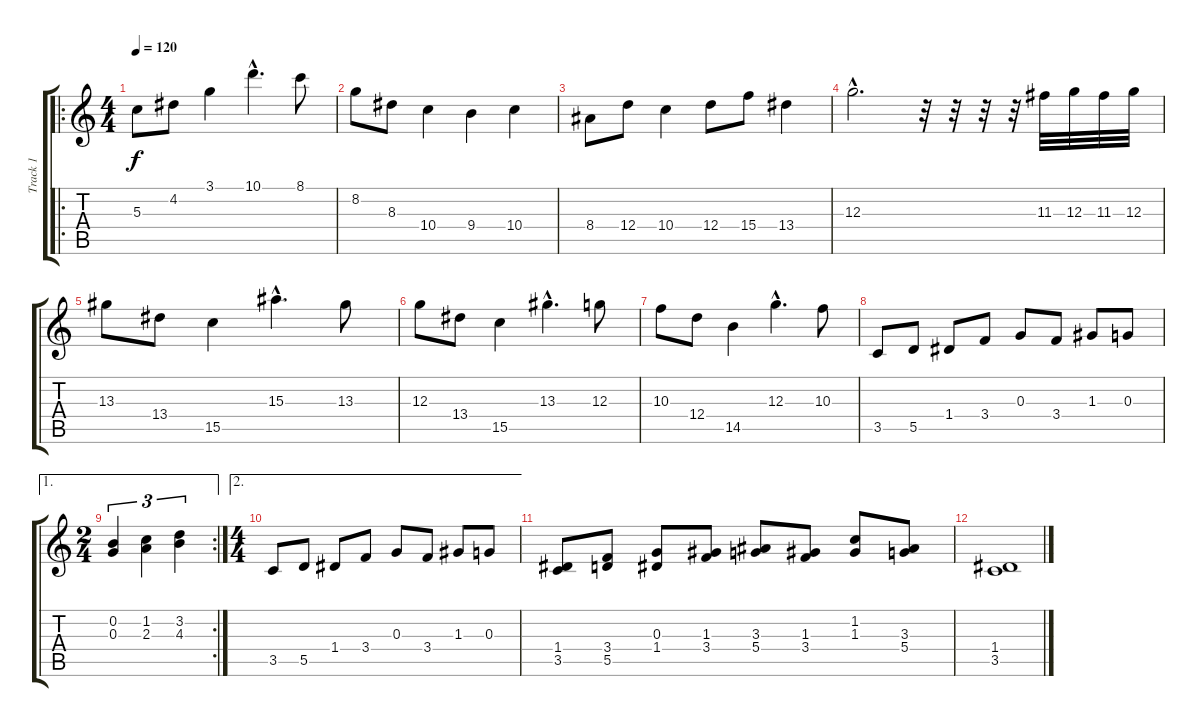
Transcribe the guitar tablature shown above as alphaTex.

\track ("Track 1" "Track 1") {instrument acousticgrandpiano}
\staff {score tabs}
\tuning (E5 B4 G4 D4 A3 E3) {hide}
\ro
\ts (4 4)
\tempo 120
\clef g2
\ks c
5.3.8{dy f instrument acousticgrandpiano} 4.2.8 3.1.4 10.1{hac}.4{d} 8.1.8 |
8.2.8 8.3.8 10.4.4 9.4.4 10.4.4 |
8.4.8 12.4.8 10.4.4 12.4.8 15.4.8 13.4.4 |
12.3{hac}.2{d} r.32 r.32 r.32 r.32 11.3.32 12.3.32 11.3.32 12.3.32 |
13.3.8 13.4.8 15.5.4 15.3{hac}.4{d} 13.3.8 |
12.3.8 13.4.8 15.5.4 13.3{hac}.4{d} 12.3.8 |
10.3.8 12.4.8 14.5.4 12.3{hac}.4{d} 10.3.8 |
3.5.8 5.5.8 1.4.8 3.4.8 0.3.8 3.4.8 1.3.8 0.3.8 |
\ae 1
\rc 2
\ts (2 4)
(0.2 0.3).4{tu (3 2)} (1.2 2.3).4{tu (3 2)} (3.2 4.3).4{tu (3 2)} |
\ae 2
\ts (4 4)
3.5.8 5.5.8 1.4.8 3.4.8 0.3.8 3.4.8 1.3.8 0.3.8 |
(1.4 3.5).8 (3.4 5.5).8 (0.3 1.4).8 (1.3 3.4).8 (3.3 5.4).8 (1.3 3.4).8 (1.2 1.3).8 (3.3 5.4).8 |
(1.4 3.5).1
